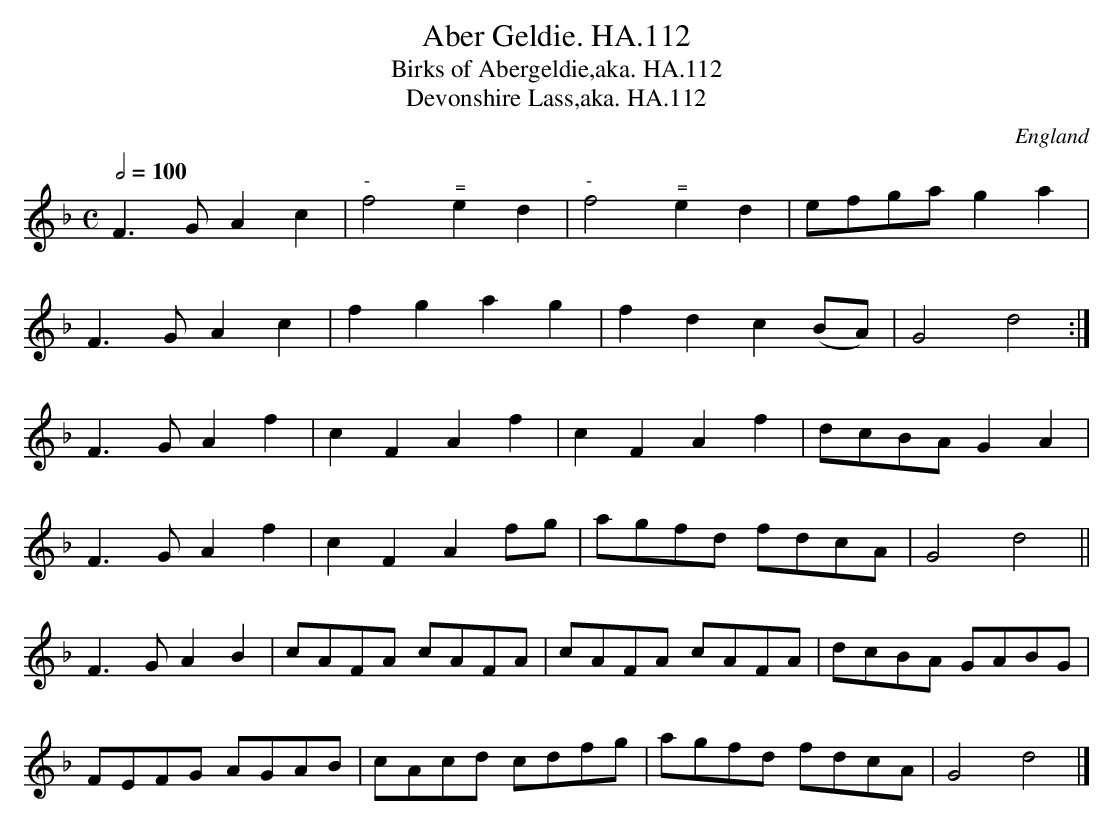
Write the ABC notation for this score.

X:1
T:Aber Geldie. HA.112
T:Birks of Abergeldie,aka. HA.112
T:Devonshire Lass,aka. HA.112
M:C
L:1/8
Q:1/2=100
O:England
K:F major
F3G A2c2|"^-"f4"^="e2d2|"^-"f4"^="e2d2|efga g2a2|!
F3G A2c2|f2g2 a2g2|f2d2c2(BA)|G4d4:|!
F3G A2f2|c2F2 A2f2|c2F2 A2f2|dcBA G2A2|!
F3G A2f2|c2F2 A2fg|agfd fdcA|G4 d4||!
F3G A2B2|cAFA cAFA|cAFA cAFA|dcBA GABG|!
FEFG AGAB|cAcd cdfg|agfd fdcA|G4d4|]
